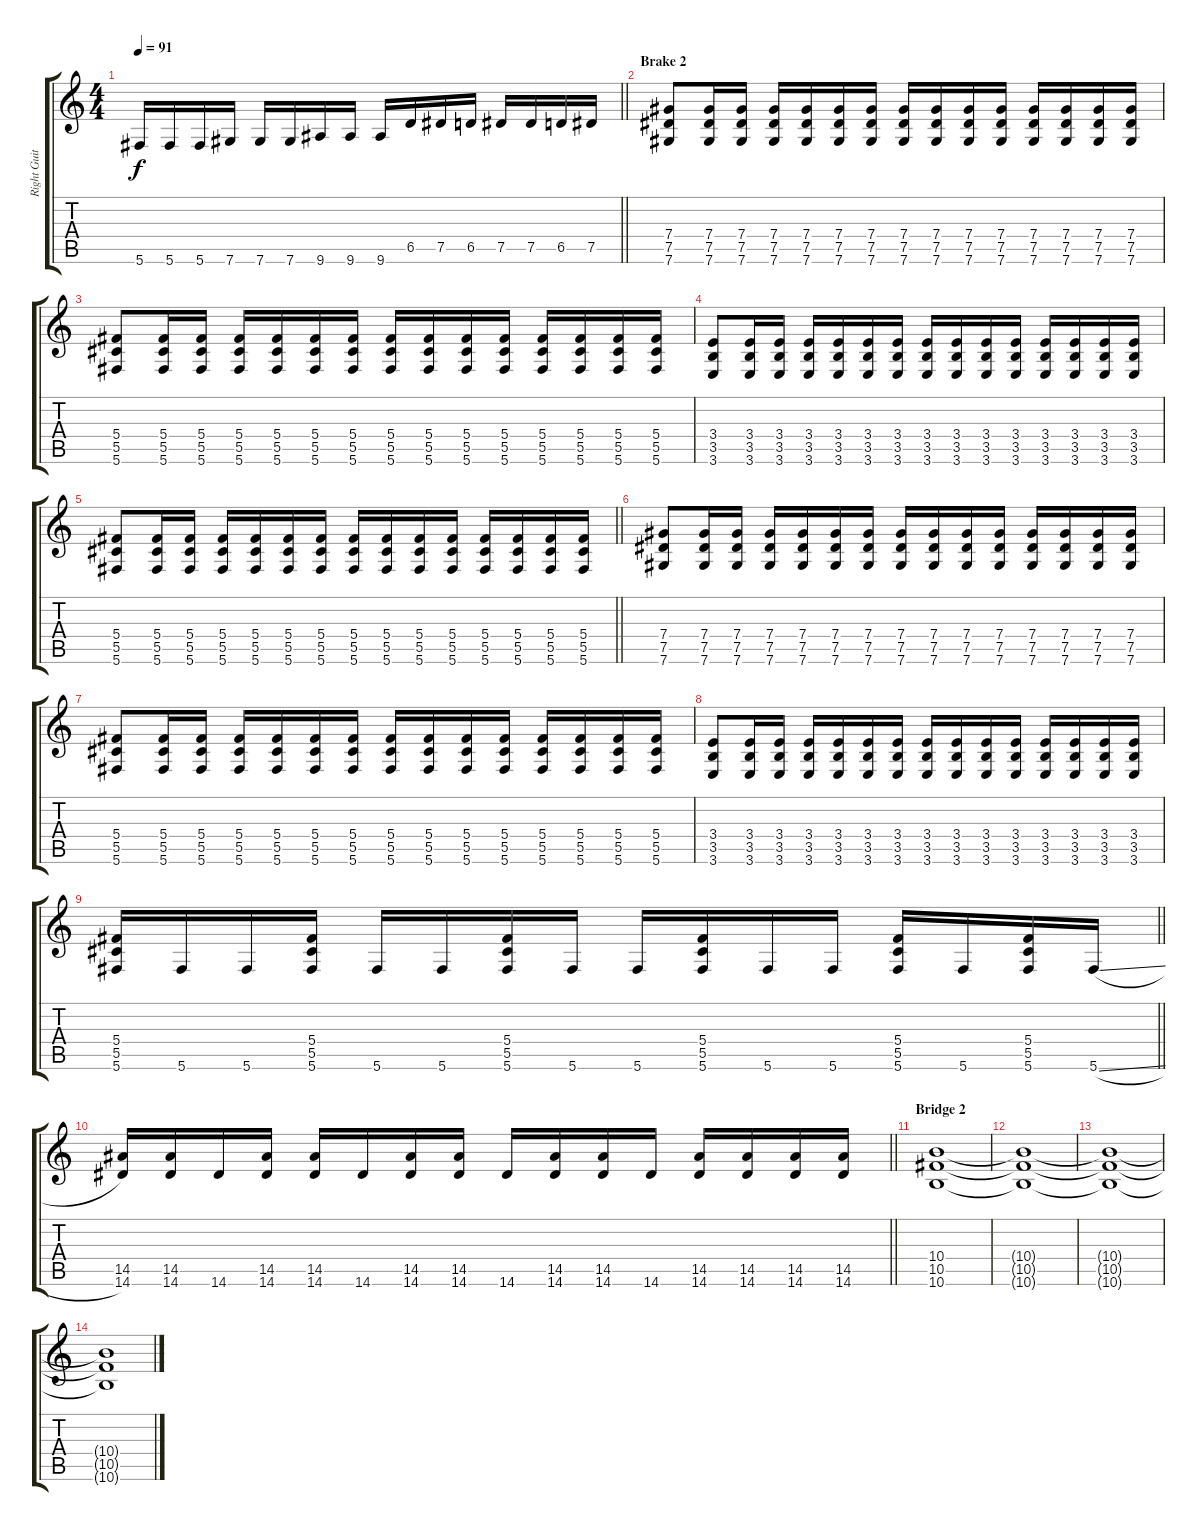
\track ("Right Guitar" "Right Guit") {instrument overdrivenguitar}
\staff {score tabs}
\tuning (Eb4 Bb3 Gb3 Db3 Ab2 Db2) {hide}
\ts (4 4)
\tempo 91
\clef g2
\barLineRight lightlight
\ks c
5.6.16{dy f} 5.6.16 5.6.16 7.6.16 7.6.16 7.6.16 9.6.16 9.6.16 9.6.16 6.5.16 7.5.16 6.5.16 7.5.16 7.5.16 6.5.16 7.5.16 |
\section ("" "Brake 2")
(7.4 7.5 7.6).8 (7.4 7.5 7.6).16 (7.4 7.5 7.6).16 (7.4 7.5 7.6).16 (7.4 7.5 7.6).16 (7.4 7.5 7.6).16 (7.4 7.5 7.6).16 (7.4 7.5 7.6).16 (7.4 7.5 7.6).16 (7.4 7.5 7.6).16 (7.4 7.5 7.6).16 (7.4 7.5 7.6).16 (7.4 7.5 7.6).16 (7.4 7.5 7.6).16 (7.4 7.5 7.6).16 |
(5.4 5.5 5.6).8 (5.4 5.5 5.6).16 (5.4 5.5 5.6).16 (5.4 5.5 5.6).16 (5.4 5.5 5.6).16 (5.4 5.5 5.6).16 (5.4 5.5 5.6).16 (5.4 5.5 5.6).16 (5.4 5.5 5.6).16 (5.4 5.5 5.6).16 (5.4 5.5 5.6).16 (5.4 5.5 5.6).16 (5.4 5.5 5.6).16 (5.4 5.5 5.6).16 (5.4 5.5 5.6).16 |
(3.4 3.5 3.6).8 (3.4 3.5 3.6).16 (3.4 3.5 3.6).16 (3.4 3.5 3.6).16 (3.4 3.5 3.6).16 (3.4 3.5 3.6).16 (3.4 3.5 3.6).16 (3.4 3.5 3.6).16 (3.4 3.5 3.6).16 (3.4 3.5 3.6).16 (3.4 3.5 3.6).16 (3.4 3.5 3.6).16 (3.4 3.5 3.6).16 (3.4 3.5 3.6).16 (3.4 3.5 3.6).16 |
\barLineRight lightlight
(5.4 5.5 5.6).8 (5.4 5.5 5.6).16 (5.4 5.5 5.6).16 (5.4 5.5 5.6).16 (5.4 5.5 5.6).16 (5.4 5.5 5.6).16 (5.4 5.5 5.6).16 (5.4 5.5 5.6).16 (5.4 5.5 5.6).16 (5.4 5.5 5.6).16 (5.4 5.5 5.6).16 (5.4 5.5 5.6).16 (5.4 5.5 5.6).16 (5.4 5.5 5.6).16 (5.4 5.5 5.6).16 |
(7.4 7.5 7.6).8 (7.4 7.5 7.6).16 (7.4 7.5 7.6).16 (7.4 7.5 7.6).16 (7.4 7.5 7.6).16 (7.4 7.5 7.6).16 (7.4 7.5 7.6).16 (7.4 7.5 7.6).16 (7.4 7.5 7.6).16 (7.4 7.5 7.6).16 (7.4 7.5 7.6).16 (7.4 7.5 7.6).16 (7.4 7.5 7.6).16 (7.4 7.5 7.6).16 (7.4 7.5 7.6).16 |
(5.4 5.5 5.6).8 (5.4 5.5 5.6).16 (5.4 5.5 5.6).16 (5.4 5.5 5.6).16 (5.4 5.5 5.6).16 (5.4 5.5 5.6).16 (5.4 5.5 5.6).16 (5.4 5.5 5.6).16 (5.4 5.5 5.6).16 (5.4 5.5 5.6).16 (5.4 5.5 5.6).16 (5.4 5.5 5.6).16 (5.4 5.5 5.6).16 (5.4 5.5 5.6).16 (5.4 5.5 5.6).16 |
(3.4 3.5 3.6).8 (3.4 3.5 3.6).16 (3.4 3.5 3.6).16 (3.4 3.5 3.6).16 (3.4 3.5 3.6).16 (3.4 3.5 3.6).16 (3.4 3.5 3.6).16 (3.4 3.5 3.6).16 (3.4 3.5 3.6).16 (3.4 3.5 3.6).16 (3.4 3.5 3.6).16 (3.4 3.5 3.6).16 (3.4 3.5 3.6).16 (3.4 3.5 3.6).16 (3.4 3.5 3.6).16 |
\barLineRight lightlight
(5.4 5.5 5.6).16 5.6.16 5.6.16 (5.4 5.5 5.6).16 5.6.16 5.6.16 (5.4 5.5 5.6).16 5.6.16 5.6.16 (5.4 5.5 5.6).16 5.6.16 5.6.16 (5.4 5.5 5.6).16 5.6.16 (5.4 5.5 5.6).16 5.6{sl}.16 |
\barLineRight lightlight
(14.5 14.6).16 (14.5 14.6).16 14.6.16 (14.5 14.6).16 (14.5 14.6).16 14.6.16 (14.5 14.6).16 (14.5 14.6).16 14.6.16 (14.5 14.6).16 (14.5 14.6).16 14.6.16 (14.5 14.6).16 (14.5 14.6).16 (14.5 14.6).16 (14.5 14.6).16 |
\section ("" "Bridge 2")
(10.4 10.5 10.6).1{volume 0} |
(10.4{t} 10.5{t} 10.6{t}).1 |
(10.4{t} 10.5{t} 10.6{t}).1 |
(10.4{t} 10.5{t} 10.6{t}).1
